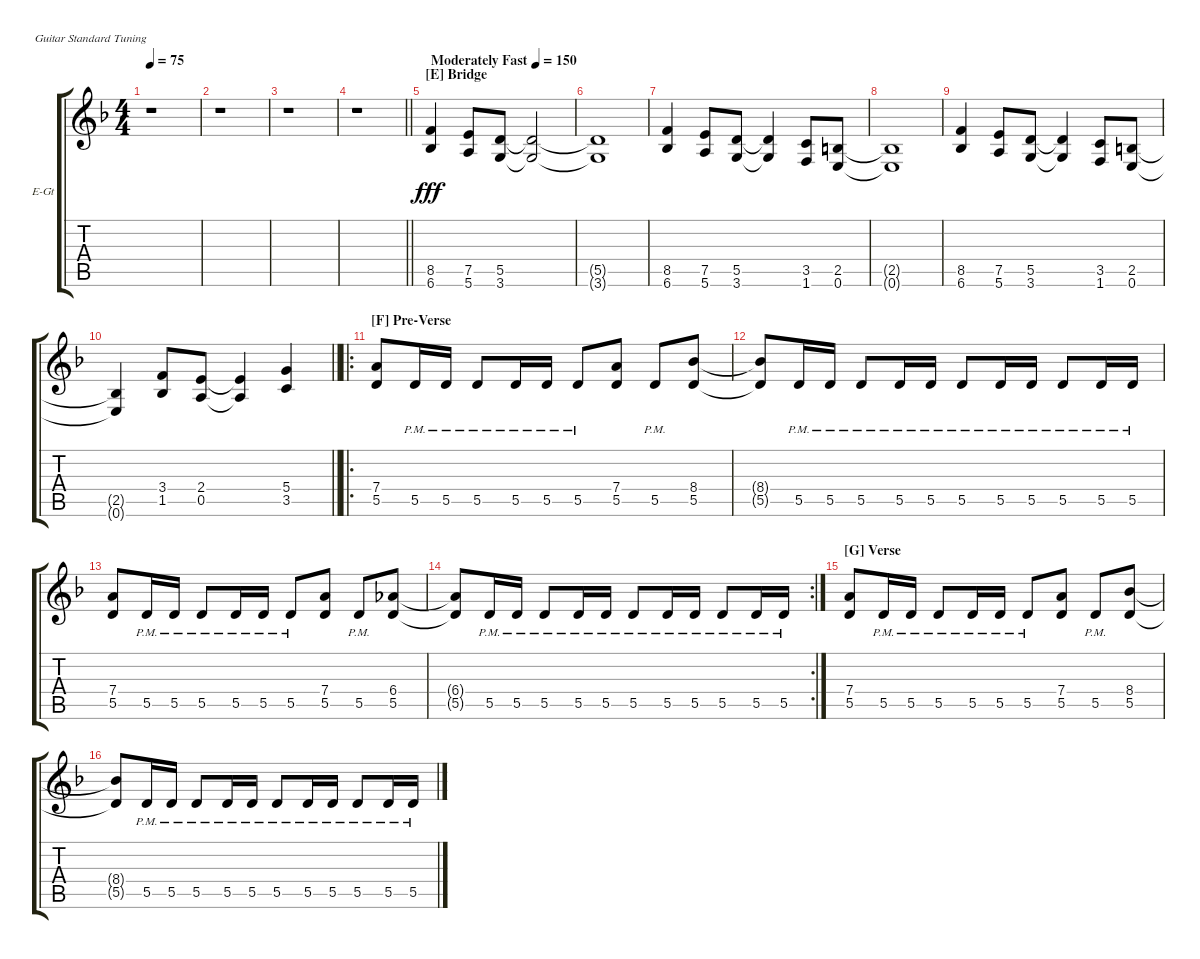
\bracketExtendMode groupsimilarinstruments
\firstSystemTrackNameOrientation horizontal
\otherSystemsTrackNameOrientation horizontal
\track ("Rhythm 4 (Distortion)" "E-Gt") {instrument distortionguitar}
\staff {score tabs}
\tuning (E4 B3 G3 D3 A2 E2)
\ts (4 4)
\tempo 75
\clef g2
\ks dminor
r.1{dy fff} |
r.1 |
r.1 |
\barLineRight lightlight
r.1 |
\section ("E" "Bridge")
\tempo (150 "Moderately Fast")
(8.5 6.6).4 (7.5 5.6).8 (5.5 3.6).8 (5.5{t} 3.6{t}).2 |
(5.5{t} 3.6{t}).1 |
(8.5 6.6).4 (7.5 5.6).8 (5.5 3.6).8 (5.5{t} 3.6{t}).4 (3.5 1.6).8 (2.5 0.6).8 |
(2.5{t} 0.6{t}).1 |
(8.5 6.6).4 (7.5 5.6).8 (5.5 3.6).8 (5.5{t} 3.6{t}).4 (3.5 1.6).8 (2.5 0.6).8 |
\barLineRight lightlight
(2.5{t} 0.6{t}).4 (3.4 1.5).8 (2.4 0.5).8 (2.4{t} 0.5{t}).4 (5.4 3.5).4 |
\ro
\section ("F" "Pre-Verse")
(7.4 5.5).8 5.5{pm}.16 5.5{pm}.16 5.5{pm}.8 5.5{pm}.16 5.5{pm}.16 5.5{pm}.8 (7.4 5.5).8 5.5{pm}.8 (8.4 5.5).8 |
(8.4{t} 5.5{t}).8 5.5{pm}.16 5.5{pm}.16 5.5{pm}.8 5.5{pm}.16 5.5{pm}.16 5.5{pm}.8 5.5{pm}.16 5.5{pm}.16 5.5{pm}.8 5.5{pm}.16 5.5{pm}.16 |
(7.4 5.5).8 5.5{pm}.16 5.5{pm}.16 5.5{pm}.8 5.5{pm}.16 5.5{pm}.16 5.5{pm}.8 (7.4 5.5).8 5.5{pm}.8 (6.4 5.5).8 |
\rc 2
(6.4{t} 5.5{t}).8 5.5{pm}.16 5.5{pm}.16 5.5{pm}.8 5.5{pm}.16 5.5{pm}.16 5.5{pm}.8 5.5{pm}.16 5.5{pm}.16 5.5{pm}.8 5.5{pm}.16 5.5{pm}.16 |
\section ("G" "Verse")
(7.4 5.5).8 5.5{pm}.16 5.5{pm}.16 5.5{pm}.8 5.5{pm}.16 5.5{pm}.16 5.5{pm}.8 (7.4 5.5).8 5.5{pm}.8 (8.4 5.5).8 |
(8.4{t} 5.5{t}).8 5.5{pm}.16 5.5{pm}.16 5.5{pm}.8 5.5{pm}.16 5.5{pm}.16 5.5{pm}.8 5.5{pm}.16 5.5{pm}.16 5.5{pm}.8 5.5{pm}.16 5.5{pm}.16
